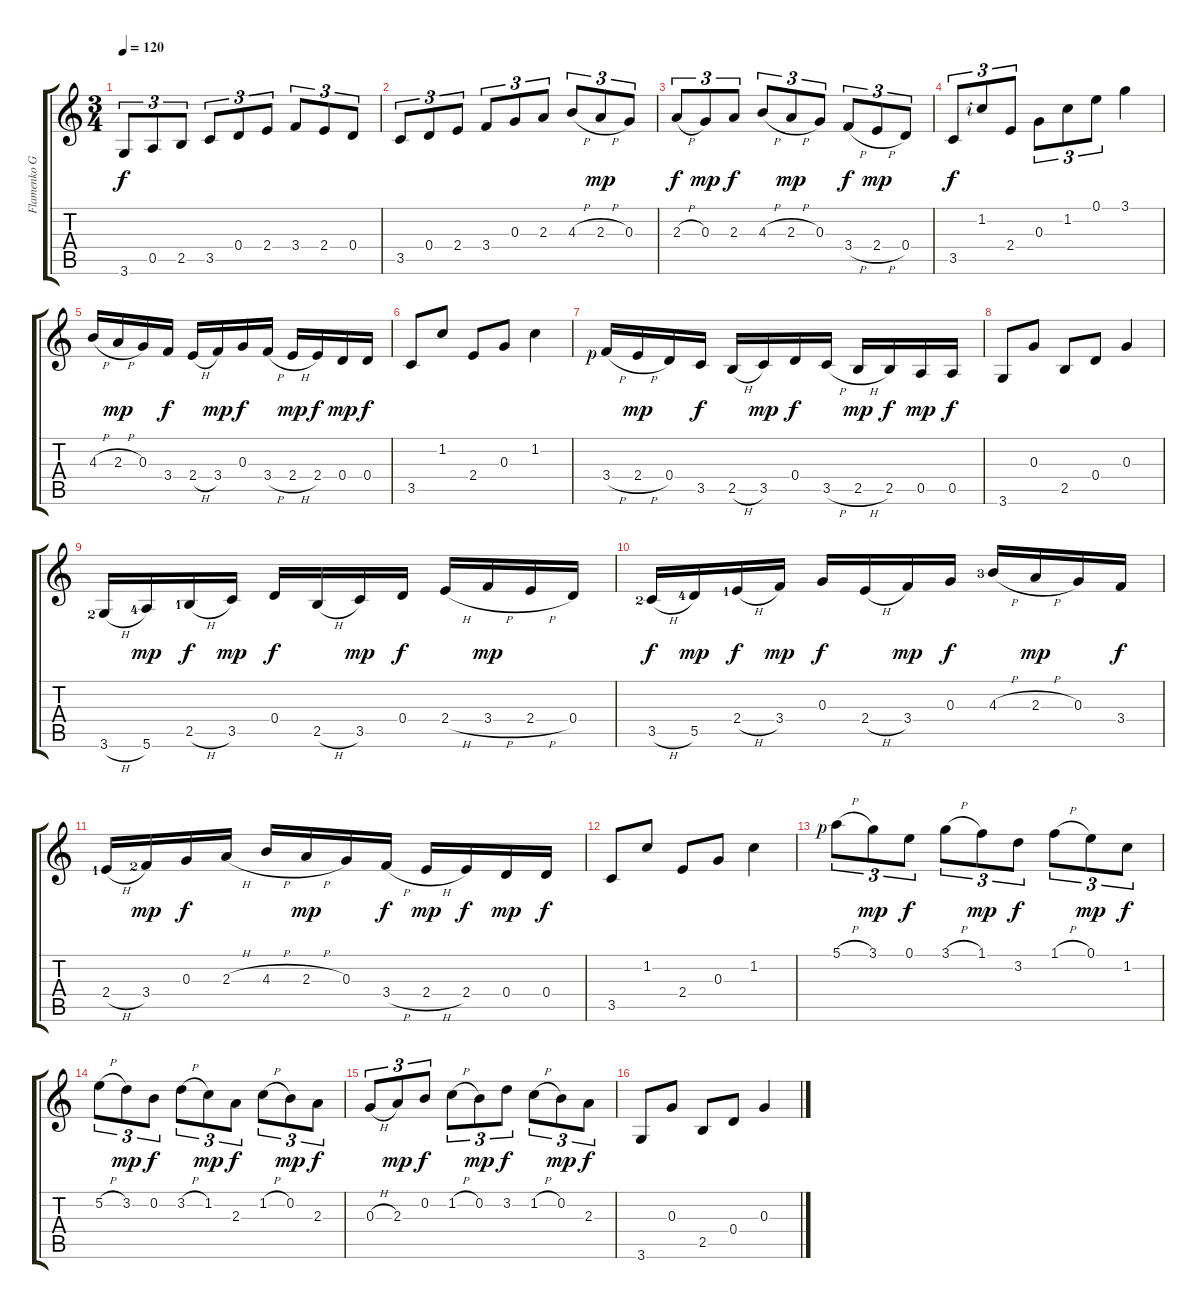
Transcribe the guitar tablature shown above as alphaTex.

\track ("Flamenko Gitar" "Flamenko G") {instrument acousticguitarnylon}
\staff {score tabs}
\tuning (E4 B3 G3 D3 A2 E2) {hide}
\ts (3 4)
\tempo 120
\clef g2
\ks c
3.6.8{tu (3 2) dy f} 0.5.8{tu (3 2)} 2.5.8{tu (3 2)} 3.5.8{tu (3 2)} 0.4.8{tu (3 2)} 2.4.8{tu (3 2)} 3.4.8{tu (3 2)} 2.4.8{tu (3 2)} 0.4.8{tu (3 2)} |
3.5.8{tu (3 2)} 0.4.8{tu (3 2)} 2.4.8{tu (3 2)} 3.4.8{tu (3 2)} 0.3.8{tu (3 2)} 2.3.8{tu (3 2)} 4.3{h}.8{tu (3 2)} 2.3{h}.8{tu (3 2) dy mp} 0.3.8{tu (3 2)} |
2.3{h}.8{tu (3 2) dy f} 0.3.8{tu (3 2) dy mp} 2.3.8{tu (3 2) dy f} 4.3{h}.8{tu (3 2)} 2.3{h}.8{tu (3 2) dy mp} 0.3.8{tu (3 2)} 3.4{h}.8{tu (3 2) dy f} 2.4{h}.8{tu (3 2) dy mp} 0.4.8{tu (3 2)} |
3.5.8{tu (3 2) dy f} 1.2{rf 2}.8{tu (3 2)} 2.4.8{tu (3 2)} 0.3.8{tu (3 2)} 1.2.8{tu (3 2)} 0.1.8{tu (3 2)} 3.1.4 |
4.3{h}.16 2.3{h}.16{dy mp} 0.3.16 3.4.16{dy f} 2.4{h}.16 3.4.16{dy mp} 0.3.16{dy f} 3.4{h}.16 2.4{h}.16{dy mp} 2.4.16{dy f} 0.4.16{dy mp} 0.4.16{dy f} |
3.5.8 1.2.8 2.4.8 0.3.8 1.2.4 |
3.4{h rf 1}.16 2.4{h}.16{dy mp} 0.4.16 3.5.16{dy f} 2.5{h}.16 3.5.16{dy mp} 0.4.16{dy f} 3.5{h}.16 2.5{h}.16{dy mp} 2.5.16{dy f} 0.5.16{dy mp} 0.5.16{dy f} |
3.6.8 0.3.8 2.5.8 0.4.8 0.3.4 |
3.6{h lf 3}.16 5.6{lf 5}.16{dy mp} 2.5{h lf 2}.16{dy f} 3.5.16{dy mp} 0.4.16{dy f} 2.5{h}.16 3.5.16{dy mp} 0.4.16{dy f} 2.4{h}.16 3.4{h}.16{dy mp} 2.4{h}.16 0.4.16 |
3.5{h lf 3}.16{dy f} 5.5{lf 5}.16{dy mp} 2.4{h lf 2}.16{dy f} 3.4.16{dy mp} 0.3.16{dy f} 2.4{h}.16 3.4.16{dy mp} 0.3.16{dy f} 4.3{h lf 4}.16 2.3{h}.16{dy mp} 0.3.16 3.4.16{dy f} |
2.4{h lf 2}.16 3.4{lf 3}.16{dy mp} 0.3.16{dy f} 2.3{h}.16 4.3{h}.16 2.3{h}.16{dy mp} 0.3.16 3.4{h}.16{dy f} 2.4{h}.16{dy mp} 2.4.16{dy f} 0.4.16{dy mp} 0.4.16{dy f} |
3.5.8 1.2.8 2.4.8 0.3.8 1.2.4 |
5.1{h rf 1}.8{tu (3 2)} 3.1.8{tu (3 2) dy mp} 0.1.8{tu (3 2) dy f} 3.1{h}.8{tu (3 2)} 1.1.8{tu (3 2) dy mp} 3.2.8{tu (3 2) dy f} 1.1{h}.8{tu (3 2)} 0.1.8{tu (3 2) dy mp} 1.2.8{tu (3 2) dy f} |
5.2{h}.8{tu (3 2)} 3.2.8{tu (3 2) dy mp} 0.2.8{tu (3 2) dy f} 3.2{h}.8{tu (3 2)} 1.2.8{tu (3 2) dy mp} 2.3.8{tu (3 2) dy f} 1.2{h}.8{tu (3 2)} 0.2.8{tu (3 2) dy mp} 2.3.8{tu (3 2) dy f} |
0.3{h}.8{tu (3 2)} 2.3.8{tu (3 2) dy mp} 0.2.8{tu (3 2) dy f} 1.2{h}.8{tu (3 2)} 0.2.8{tu (3 2) dy mp} 3.2.8{tu (3 2) dy f} 1.2{h}.8{tu (3 2)} 0.2.8{tu (3 2) dy mp} 2.3.8{tu (3 2) dy f} |
3.6.8 0.3.8 2.5.8 0.4.8 0.3.4
